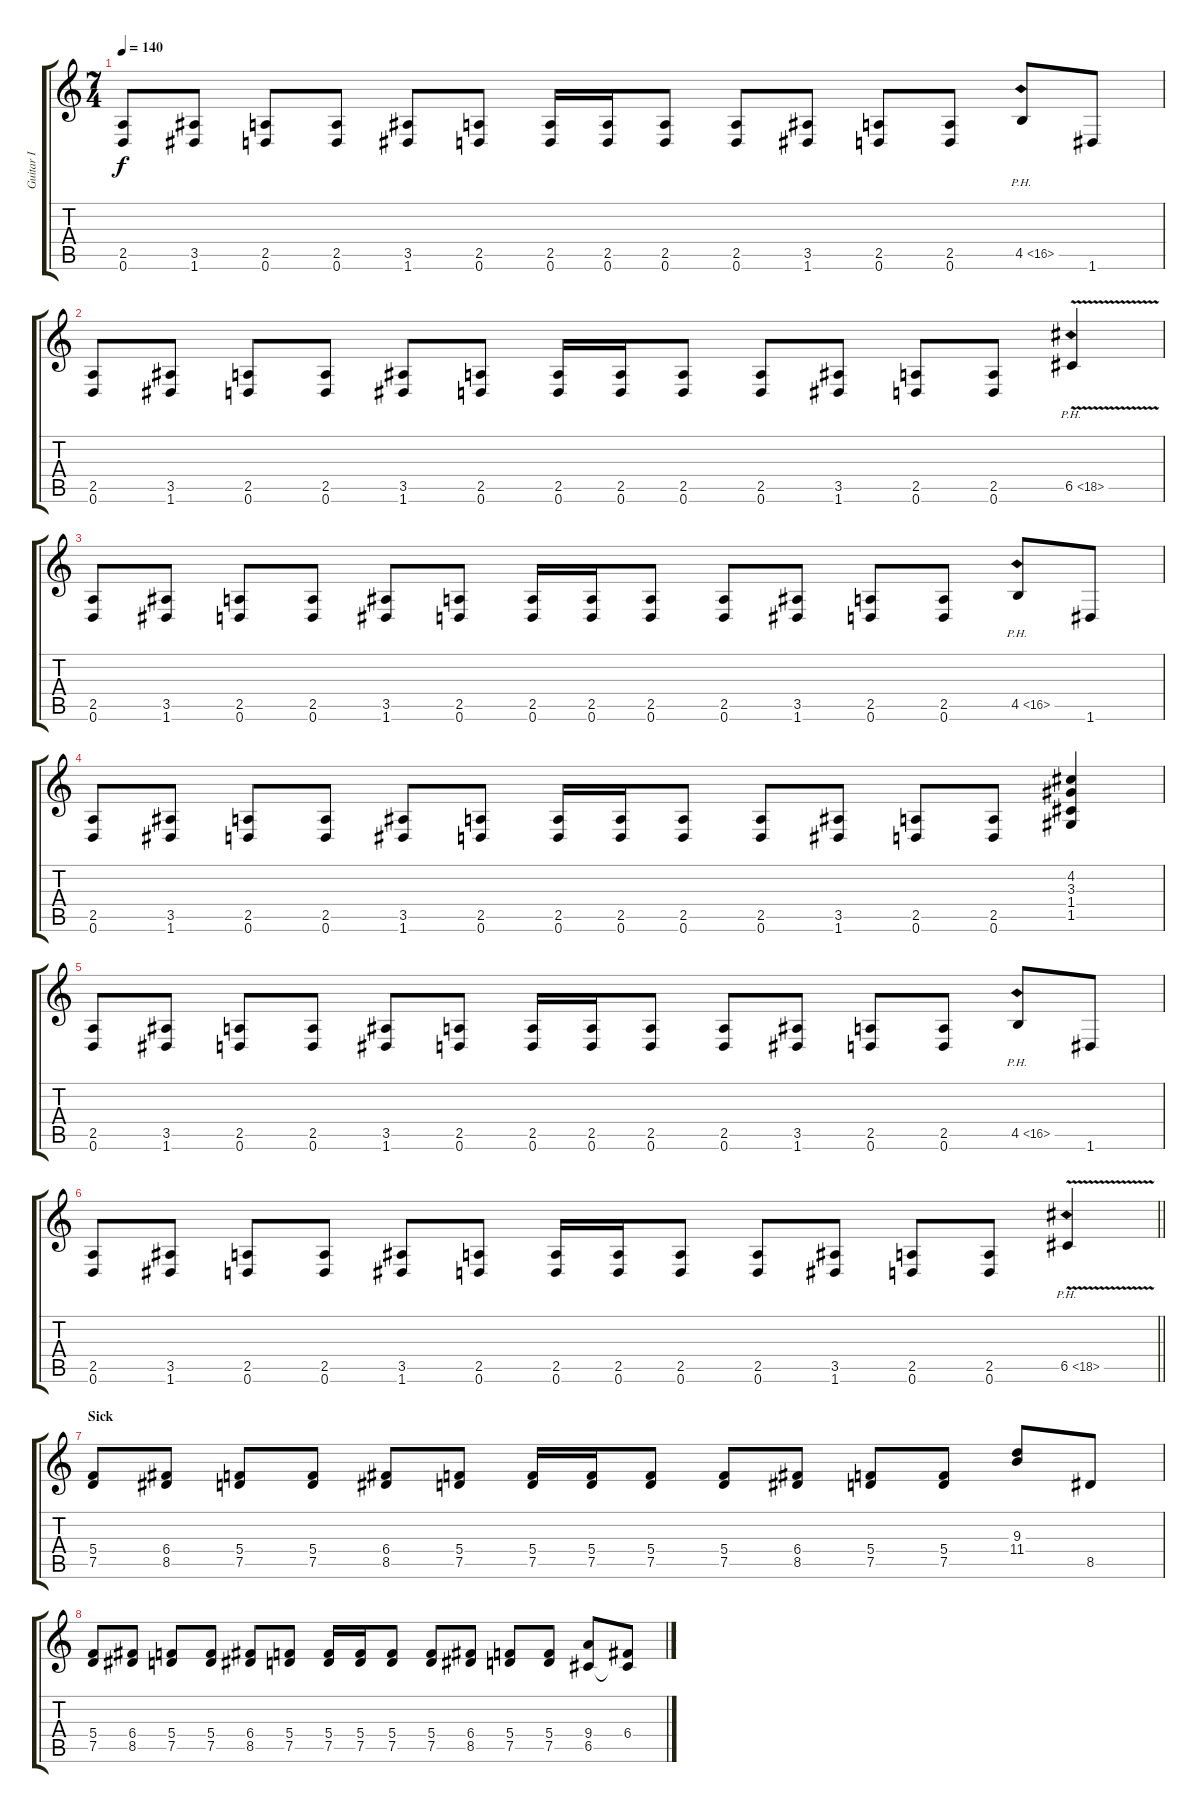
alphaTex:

\track ("Guitar I" "Guitar I") {instrument distortionguitar}
\staff {score tabs}
\tuning (D4 A3 F3 C3 G2 D2) {hide}
\ts (7 4)
\tempo 140
\clef g2
\ks c
(2.5 0.6).8{dy f} (3.5 1.6).8 (2.5 0.6).8 (2.5 0.6).8 (3.5 1.6).8 (2.5 0.6).8 (2.5 0.6).16 (2.5 0.6).16 (2.5 0.6).8 (2.5 0.6).8 (3.5 1.6).8 (2.5 0.6).8 (2.5 0.6).8 4.5{ph 12}.8 1.6.8 |
(2.5 0.6).8 (3.5 1.6).8 (2.5 0.6).8 (2.5 0.6).8 (3.5 1.6).8 (2.5 0.6).8 (2.5 0.6).16 (2.5 0.6).16 (2.5 0.6).8 (2.5 0.6).8 (3.5 1.6).8 (2.5 0.6).8 (2.5 0.6).8 6.5{ph 12 v}.4 |
(2.5 0.6).8 (3.5 1.6).8 (2.5 0.6).8 (2.5 0.6).8 (3.5 1.6).8 (2.5 0.6).8 (2.5 0.6).16 (2.5 0.6).16 (2.5 0.6).8 (2.5 0.6).8 (3.5 1.6).8 (2.5 0.6).8 (2.5 0.6).8 4.5{ph 12}.8 1.6.8 |
(2.5 0.6).8 (3.5 1.6).8 (2.5 0.6).8 (2.5 0.6).8 (3.5 1.6).8 (2.5 0.6).8 (2.5 0.6).16 (2.5 0.6).16 (2.5 0.6).8 (2.5 0.6).8 (3.5 1.6).8 (2.5 0.6).8 (2.5 0.6).8 (4.2 3.3 1.4 1.5).4 |
(2.5 0.6).8 (3.5 1.6).8 (2.5 0.6).8 (2.5 0.6).8 (3.5 1.6).8 (2.5 0.6).8 (2.5 0.6).16 (2.5 0.6).16 (2.5 0.6).8 (2.5 0.6).8 (3.5 1.6).8 (2.5 0.6).8 (2.5 0.6).8 4.5{ph 12}.8 1.6.8 |
\barLineRight lightlight
(2.5 0.6).8 (3.5 1.6).8 (2.5 0.6).8 (2.5 0.6).8 (3.5 1.6).8 (2.5 0.6).8 (2.5 0.6).16 (2.5 0.6).16 (2.5 0.6).8 (2.5 0.6).8 (3.5 1.6).8 (2.5 0.6).8 (2.5 0.6).8 6.5{ph 12 v}.4 |
\section ("" "Sick")
(5.4 7.5).8 (6.4 8.5).8 (5.4 7.5).8 (5.4 7.5).8 (6.4 8.5).8 (5.4 7.5).8 (5.4 7.5).16 (5.4 7.5).16 (5.4 7.5).8 (5.4 7.5).8 (6.4 8.5).8 (5.4 7.5).8 (5.4 7.5).8 (9.3 11.4).8 8.5.8 |
(5.4 7.5).8 (6.4 8.5).8 (5.4 7.5).8 (5.4 7.5).8 (6.4 8.5).8 (5.4 7.5).8 (5.4 7.5).16 (5.4 7.5).16 (5.4 7.5).8 (5.4 7.5).8 (6.4 8.5).8 (5.4 7.5).8 (5.4 7.5).8 (9.4 6.5).8 (6.4 6.5{t}).8
